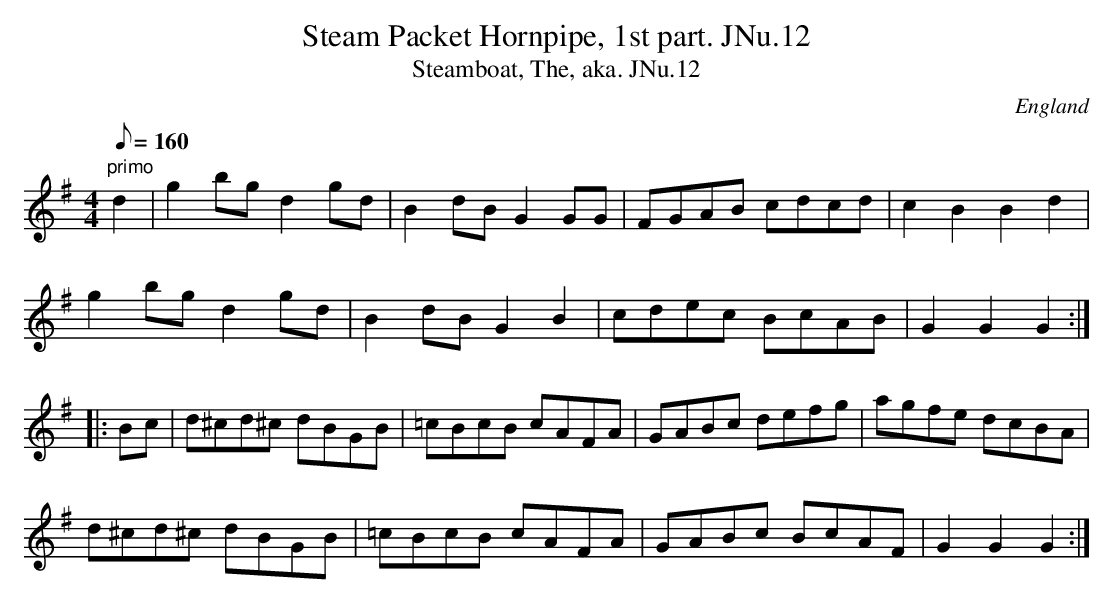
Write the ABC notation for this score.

X:1
T:Steam Packet Hornpipe, 1st part. JNu.12
T:Steamboat, The, aka. JNu.12
M:4/4
L:1/8
Q:160
O:England
K:G
"primo"d2|g2 bg d2 gd|B2 dB G2 GG|FGAB cdcd|c2 B2 B2 d2|!
g2 bg d2 gd|B2 dB G2 B2|cdec BcAB|G2 G2 G2::!
Bc|d^cd^c dBGB|=cBcB cAFA|GABc defg|agfe dcBA|!
d^cd^c dBGB|=cBcB cAFA|GABc BcAF|G2 G2 G2:|]
